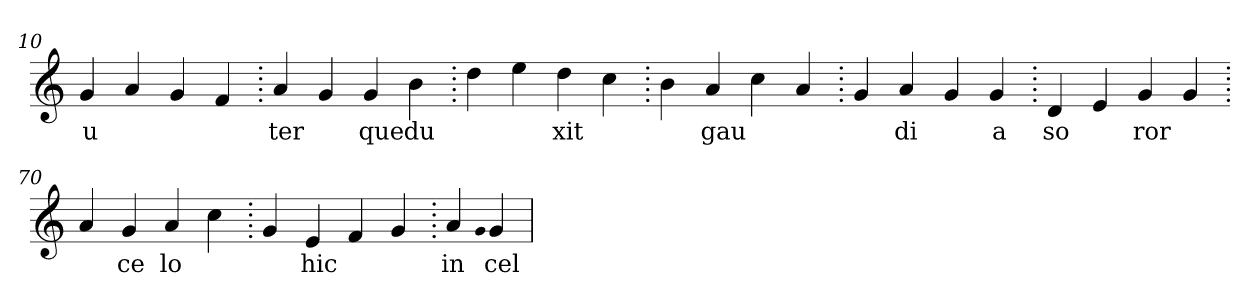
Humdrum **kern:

**kern	**text
*part1	*part1
*staff1	*staff1
*clefG2	*
=10.	=10.
4g	u
4a	.
4g	.
4f	.
=20.	=20.
4a	ter
4g	.
4g	que
4b	du
=30.	=30.
4dd	.
4ee	.
4dd	xit
4cc	.
=40.	=40.
4b	.
4a	gau
4cc	.
4a	.
=50.	=50.
4g	.
4a	di
4g	.
4g	a
=60.	=60.
4d	so
4e	.
4g	ror
4g	.
=70.	=70.
4a	.
4g	ce
4a	lo
4cc	.
=80.	=80.
4g	.
4e	hic
4f	.
4g	.
=90.	=90.
4a	in
qqg	.
4g	cel
=	=
*-	*-
